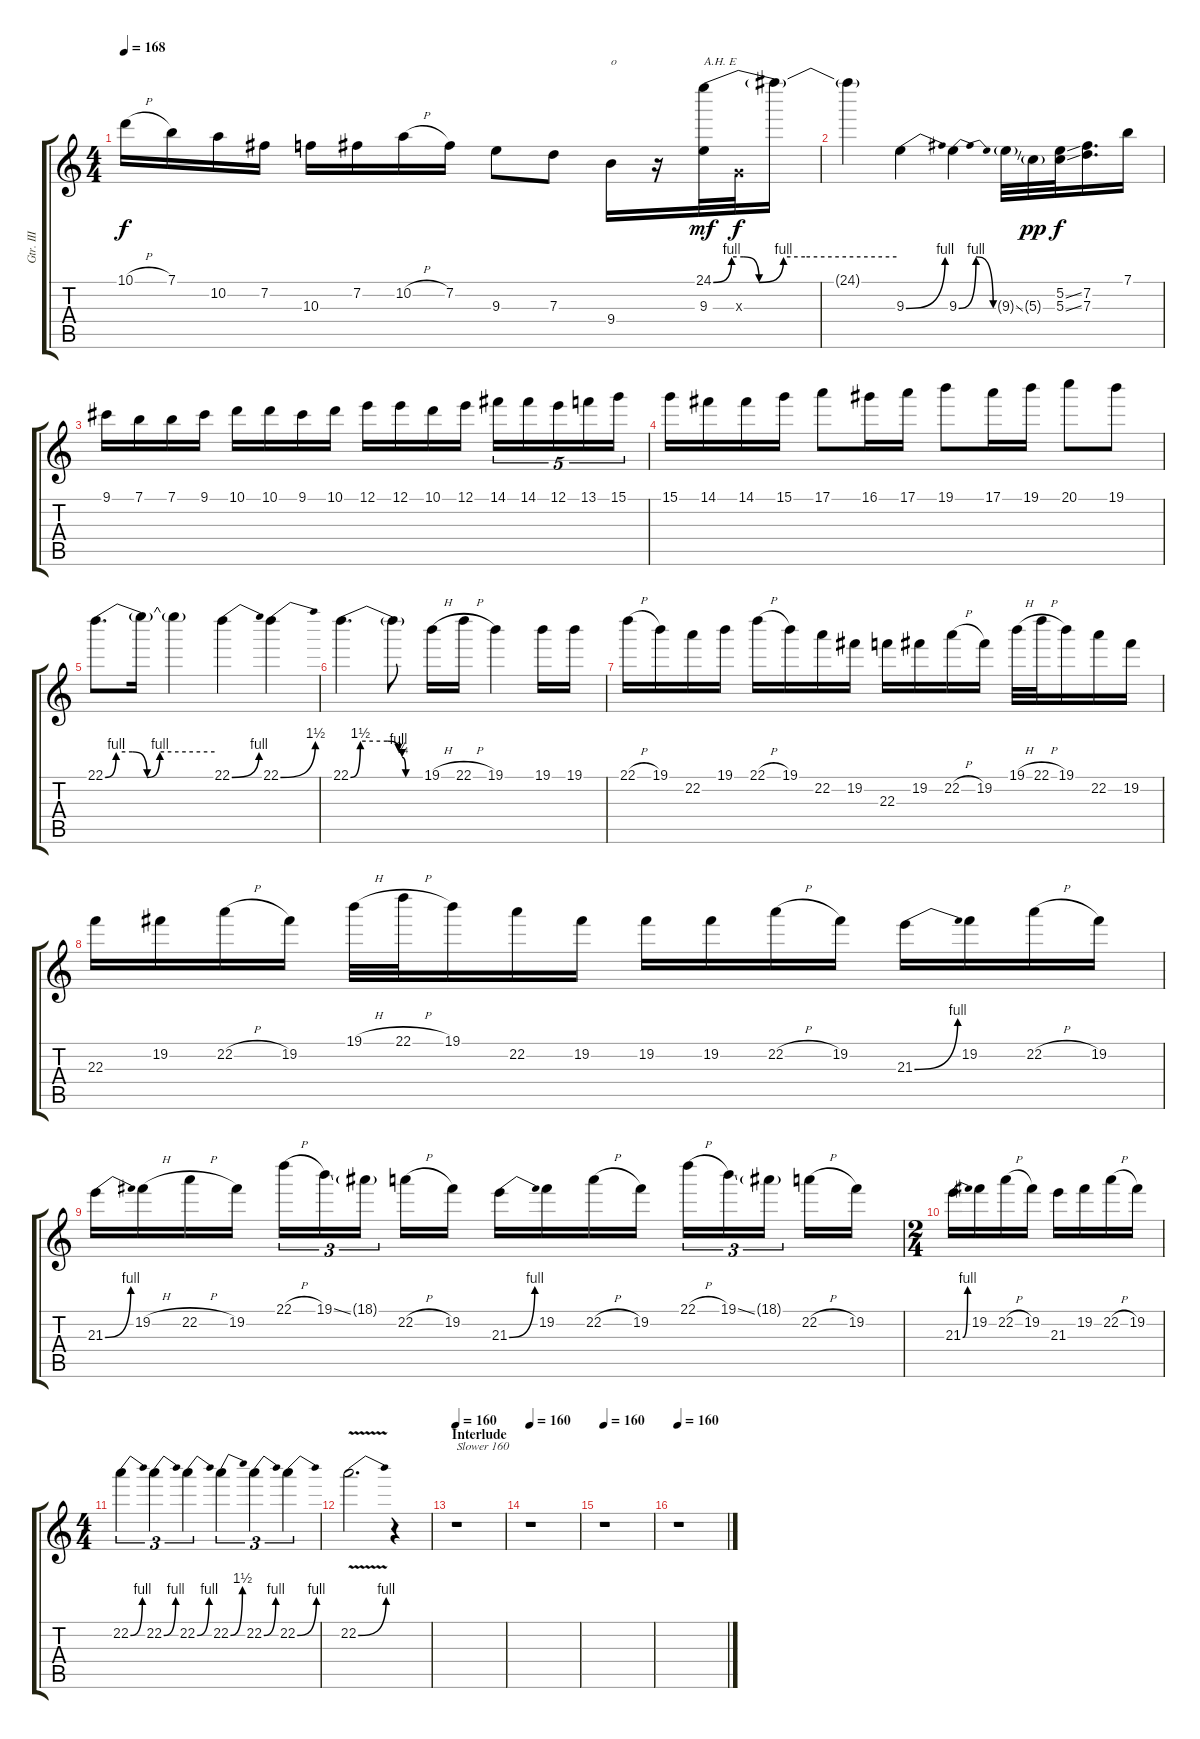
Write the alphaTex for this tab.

\track ("Gtr. III" "Gtr. III") {instrument overdrivenguitar}
\staff {score tabs}
\tuning (E4 B3 G3 D3 A2 E2) {hide}
\ts (4 4)
\tempo 168
\clef g2
\ks c
10.1{h}.16{dy f} 7.1.16 10.2.16 7.2.16 10.3.16 7.2.16 10.2{h}.16 7.2.16 9.3.8 7.3.8 9.4.16{txt "o"} r.16 (24.1{be (custom 0 0 6 4 10 4 15 0 23 4 30 4 60 4)} 9.3).32{txt "A.H. E" dy mf} 0.3{x}.32{dy f} 24.1{t}.16 |
24.1{t}.4 9.3{be (bend 0 0 60 4)}.4 9.3{be (bendrelease 0 0 9 4 50 4 60 0)}.4 9.3{ss g}.32 5.3{g}.32{dy pp} (5.2{ss} 5.3{ss}).32{dy f} (7.2 7.3).16{d} 7.1.16 |
9.1.16 7.1.16 7.1.16 9.1.16 10.1.16 10.1.16 9.1.16 10.1.16 12.1.16 12.1.16 10.1.16 12.1.16 14.1.16{tu (5 4)} 14.1.16{tu (5 4)} 12.1.16{tu (5 4)} 13.1.16{tu (5 4)} 15.1.16{tu (5 4)} |
15.1.16 14.1.16 14.1.16 15.1.16 17.1.8 16.1.16 17.1.16 19.1.8 17.1.16 19.1.16 20.1.8 19.1.8 |
22.1{be (custom 0 0 6 4 15 4 23 0 30 4 60 4)}.8{d} 22.1{t}.16 22.1{t}.4 22.1{be (bend 0 0 60 4)}.4 22.1{be (bend 0 0 60 6)}.4 |
22.1{be (custom 0 0 8 6 30 6 39 4 42 3 45 0 60 0)}.4{d} 22.1{t}.8 19.1{h}.16 22.1{h}.16 19.1.4 19.1.16 19.1.16 |
22.1{h}.16 19.1.16 22.2.16 19.1.16 22.1{h}.16 19.1.16 22.2.16 19.2.16 22.3.16 19.2.16 22.2{h}.16 19.2.16 19.1{h}.32 22.1{h}.32 19.1.16 22.2.16 19.2.16 |
22.3.16 19.2.16 22.2{h}.16 19.2.16 19.1{h}.32 22.1{h}.32 19.1.16 22.2.16 19.2.16 19.2.16 19.2.16 22.2{h}.16 19.2.16 21.3{be (bend 0 0 60 4)}.16 19.2.16 22.2{h}.16 19.2.16 |
21.3{be (bend 0 0 60 4)}.16 19.2{h}.16 22.2{h}.16 19.2.16 22.1{h}.16{tu (3 2)} 19.1{ss}.16{tu (3 2)} 18.1{g}.16{tu (3 2)} 22.2{h}.16 19.2.16 21.3{be (bend 0 0 60 4)}.16 19.2.16 22.2{h}.16 19.2.16 22.1{h}.16{tu (3 2)} 19.1{ss}.16{tu (3 2)} 18.1{g}.16{tu (3 2)} 22.2{h}.16 19.2.16 |
\ts (2 4)
21.3{be (bend 0 0 60 4)}.16 19.2.16 22.2{h}.16 19.2.16 21.3.16 19.2.16 22.2{h}.16 19.2.16 |
\ts (4 4)
22.2{be (bend 0 0 60 4)}.4{tu (3 2)} 22.2{be (bend 0 0 60 4)}.4{tu (3 2)} 22.2{be (bend 0 0 60 4)}.4{tu (3 2)} 22.2{be (bend 0 0 60 6)}.4{tu (3 2)} 22.2{be (bend 0 0 60 4)}.4{tu (3 2)} 22.2{be (bend 0 0 60 4)}.4{tu (3 2)} |
22.2{be (bend 0 0 60 4) v}.2{d} r.4 |
\section ("" "Interlude")
\tempo 160
r.1{txt "Slower 160"} |
\tempo 160
r.1 |
\tempo 160
r.1 |
\tempo 160
r.1
